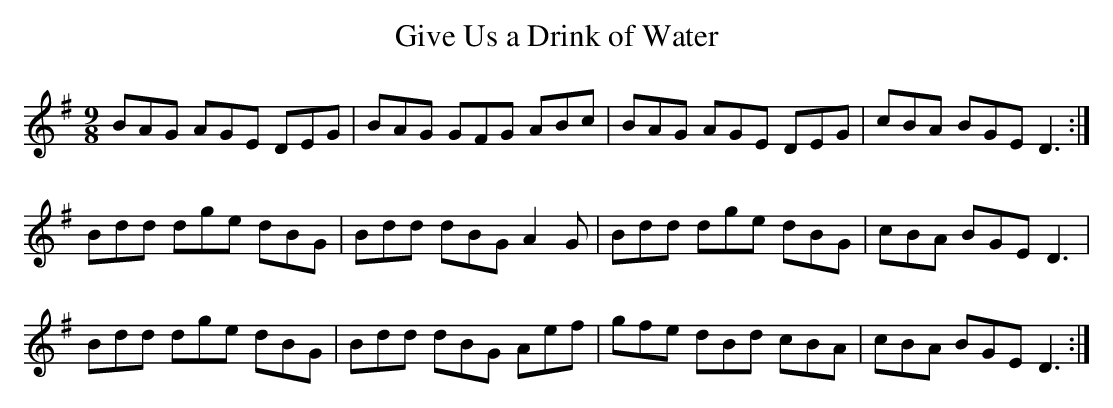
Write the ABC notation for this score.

X:1
T:Give Us a Drink of Water
M:9/8
L:1/8
K:G Major
BAG AGE DEG|BAG GFG ABc|BAG AGE DEG|cBA BGE D3:|!
Bdd dge dBG|Bdd dBG A2G|Bdd dge dBG|cBA BGE D3|!
Bdd dge dBG|Bdd dBG Aef|gfe dBd cBA|cBA BGE D3:|!
